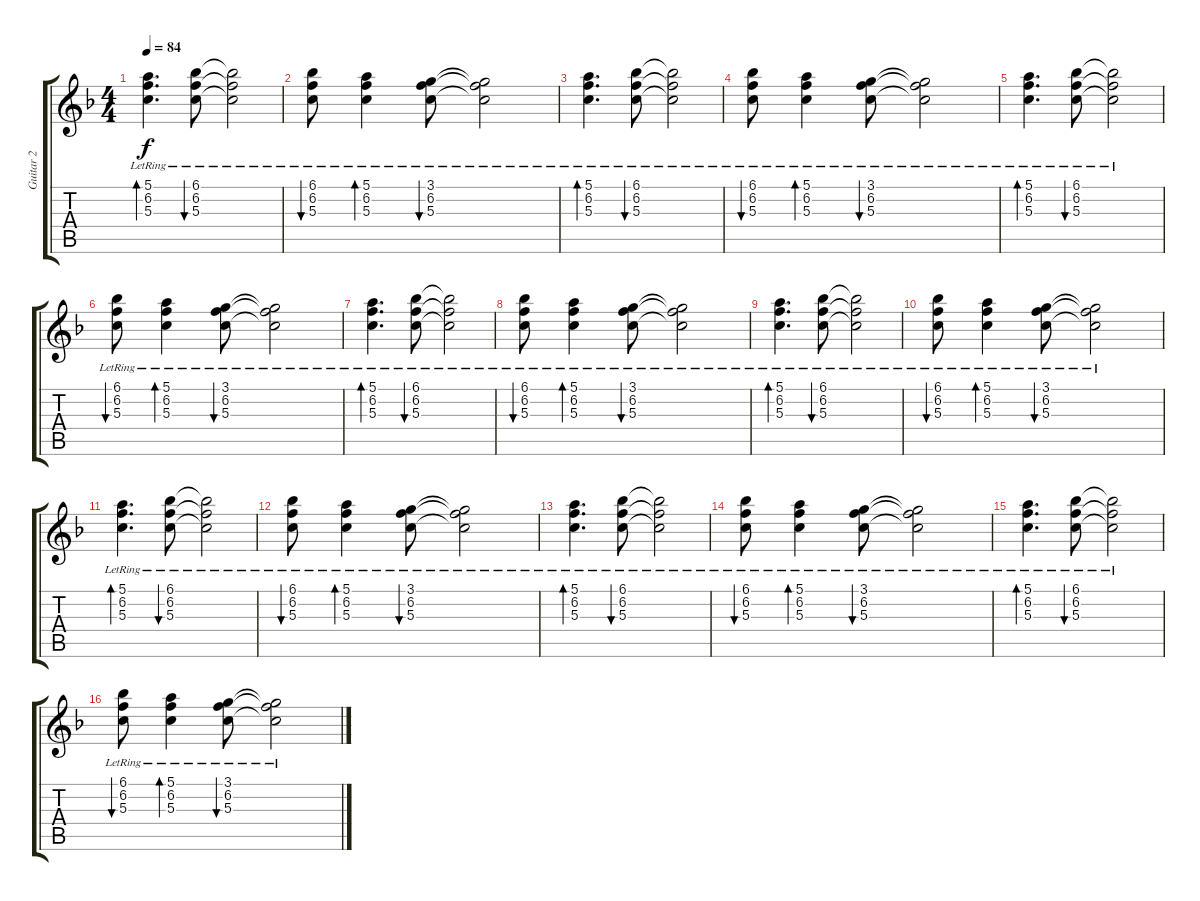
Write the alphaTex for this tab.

\track ("Guitar 2" "Guitar 2") {instrument acousticguitarnylon}
\staff {score tabs}
\tuning (E4 B3 G3 D3 A2 E2) {hide}
\ts (4 4)
\tempo 84
\clef g2
\ks f
(5.1{lr} 6.2{lr} 5.3{lr}).4{d bd 120 dy f} (6.1{lr} 6.2{lr} 5.3{lr}).8{bu 120} (6.1{lr t} 6.2{lr t} 5.3{lr t}).2 |
(6.1{lr} 6.2{lr} 5.3{lr}).8{bu 120} (5.1{lr} 6.2{lr} 5.3{lr}).4{bd 120} (3.1{lr} 6.2{lr} 5.3{lr}).8{bu 60} (3.1{lr t} 6.2{lr t} 5.3{lr t}).2 |
(5.1{lr} 6.2{lr} 5.3{lr}).4{d bd 120} (6.1{lr} 6.2{lr} 5.3{lr}).8{bu 120} (6.1{lr t} 6.2{lr t} 5.3{lr t}).2 |
(6.1{lr} 6.2{lr} 5.3{lr}).8{bu 120} (5.1{lr} 6.2{lr} 5.3{lr}).4{bd 120} (3.1{lr} 6.2{lr} 5.3{lr}).8{bu 60} (3.1{lr t} 6.2{lr t} 5.3{lr t}).2 |
(5.1{lr} 6.2{lr} 5.3{lr}).4{d bd 120} (6.1{lr} 6.2{lr} 5.3{lr}).8{bu 120} (6.1{lr t} 6.2{lr t} 5.3{lr t}).2 |
(6.1{lr} 6.2{lr} 5.3{lr}).8{bu 120} (5.1{lr} 6.2{lr} 5.3{lr}).4{bd 120} (3.1{lr} 6.2{lr} 5.3{lr}).8{bu 60} (3.1{lr t} 6.2{lr t} 5.3{lr t}).2 |
(5.1{lr} 6.2{lr} 5.3{lr}).4{d bd 120 volume 5} (6.1{lr} 6.2{lr} 5.3{lr}).8{bu 120} (6.1{lr t} 6.2{lr t} 5.3{lr t}).2 |
(6.1{lr} 6.2{lr} 5.3{lr}).8{bu 120 volume 4} (5.1{lr} 6.2{lr} 5.3{lr}).4{bd 120} (3.1{lr} 6.2{lr} 5.3{lr}).8{bu 60} (3.1{lr t} 6.2{lr t} 5.3{lr t}).2 |
(5.1{lr} 6.2{lr} 5.3{lr}).4{d bd 120 volume 4} (6.1{lr} 6.2{lr} 5.3{lr}).8{bu 120} (6.1{lr t} 6.2{lr t} 5.3{lr t}).2 |
(6.1{lr} 6.2{lr} 5.3{lr}).8{bu 120 volume 3} (5.1{lr} 6.2{lr} 5.3{lr}).4{bd 120} (3.1{lr} 6.2{lr} 5.3{lr}).8{bu 60} (3.1{lr t} 6.2{lr t} 5.3{lr t}).2 |
(5.1{lr} 6.2{lr} 5.3{lr}).4{d bd 120 volume 3} (6.1{lr} 6.2{lr} 5.3{lr}).8{bu 120} (6.1{lr t} 6.2{lr t} 5.3{lr t}).2 |
(6.1{lr} 6.2{lr} 5.3{lr}).8{bu 120 volume 2} (5.1{lr} 6.2{lr} 5.3{lr}).4{bd 120} (3.1{lr} 6.2{lr} 5.3{lr}).8{bu 60} (3.1{lr t} 6.2{lr t} 5.3{lr t}).2 |
(5.1{lr} 6.2{lr} 5.3{lr}).4{d bd 120 volume 2} (6.1{lr} 6.2{lr} 5.3{lr}).8{bu 120} (6.1{lr t} 6.2{lr t} 5.3{lr t}).2 |
(6.1{lr} 6.2{lr} 5.3{lr}).8{bu 120 volume 1} (5.1{lr} 6.2{lr} 5.3{lr}).4{bd 120} (3.1{lr} 6.2{lr} 5.3{lr}).8{bu 60} (3.1{lr t} 6.2{lr t} 5.3{lr t}).2 |
(5.1{lr} 6.2{lr} 5.3{lr}).4{d bd 120 volume 1} (6.1{lr} 6.2{lr} 5.3{lr}).8{bu 120} (6.1{lr t} 6.2{lr t} 5.3{lr t}).2 |
(6.1{lr} 6.2{lr} 5.3{lr}).8{bu 120 volume 0} (5.1{lr} 6.2{lr} 5.3{lr}).4{bd 120} (3.1{lr} 6.2{lr} 5.3{lr}).8{bu 60} (3.1{lr t} 6.2{lr t} 5.3{lr t}).2
